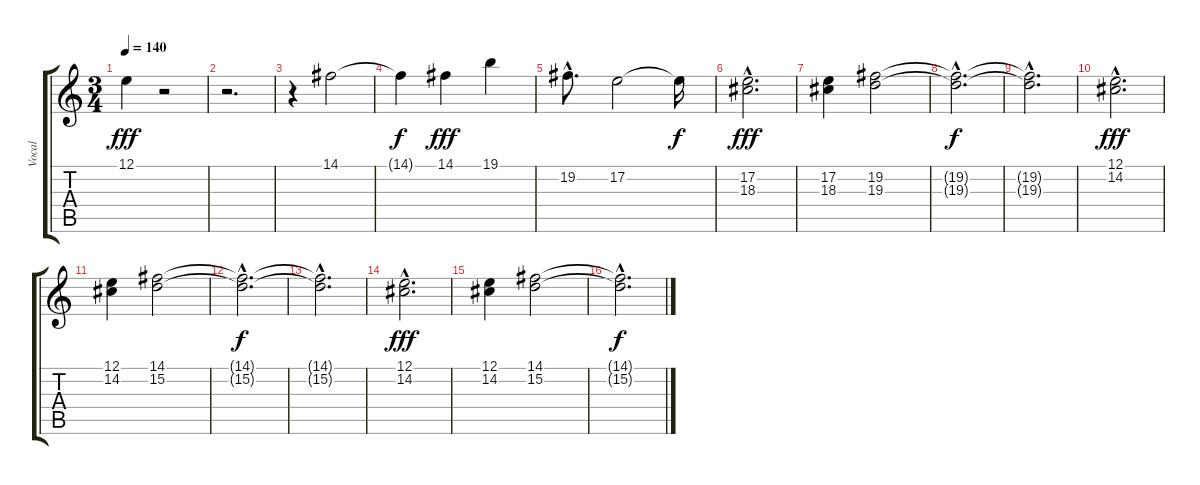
\track ("Vocal" "Vocal") {instrument reedorgan}
\staff {score tabs}
\tuning (E4 B3 G3 D3 A2 E2) {hide}
\ts (3 4)
\tempo 140
\clef g2
\ks c
12.1.4{dy fff} r.2 |
r.2{d} |
r.4 14.1.2 |
14.1{t}.4{dy f} 14.1.4{dy fff} 19.1.4 |
19.2{hac}.8{d} 17.2.2 17.2{t}.16{dy f} |
(17.2{hac} 18.3{hac}).2{d dy fff} |
(17.2 18.3).4 (19.2 19.3).2 |
(19.2{hac t} 19.3{hac t}).2{d dy f} |
(19.2{hac t} 19.3{hac t}).2{d} |
(12.1{hac} 14.2{hac}).2{d dy fff} |
(12.1 14.2).4 (14.1 15.2).2 |
(14.1{hac t} 15.2{hac t}).2{d dy f} |
(14.1{hac t} 15.2{hac t}).2{d} |
(12.1{hac} 14.2{hac}).2{d dy fff} |
(12.1 14.2).4 (14.1 15.2).2 |
(14.1{hac t} 15.2{hac t}).2{d dy f}
